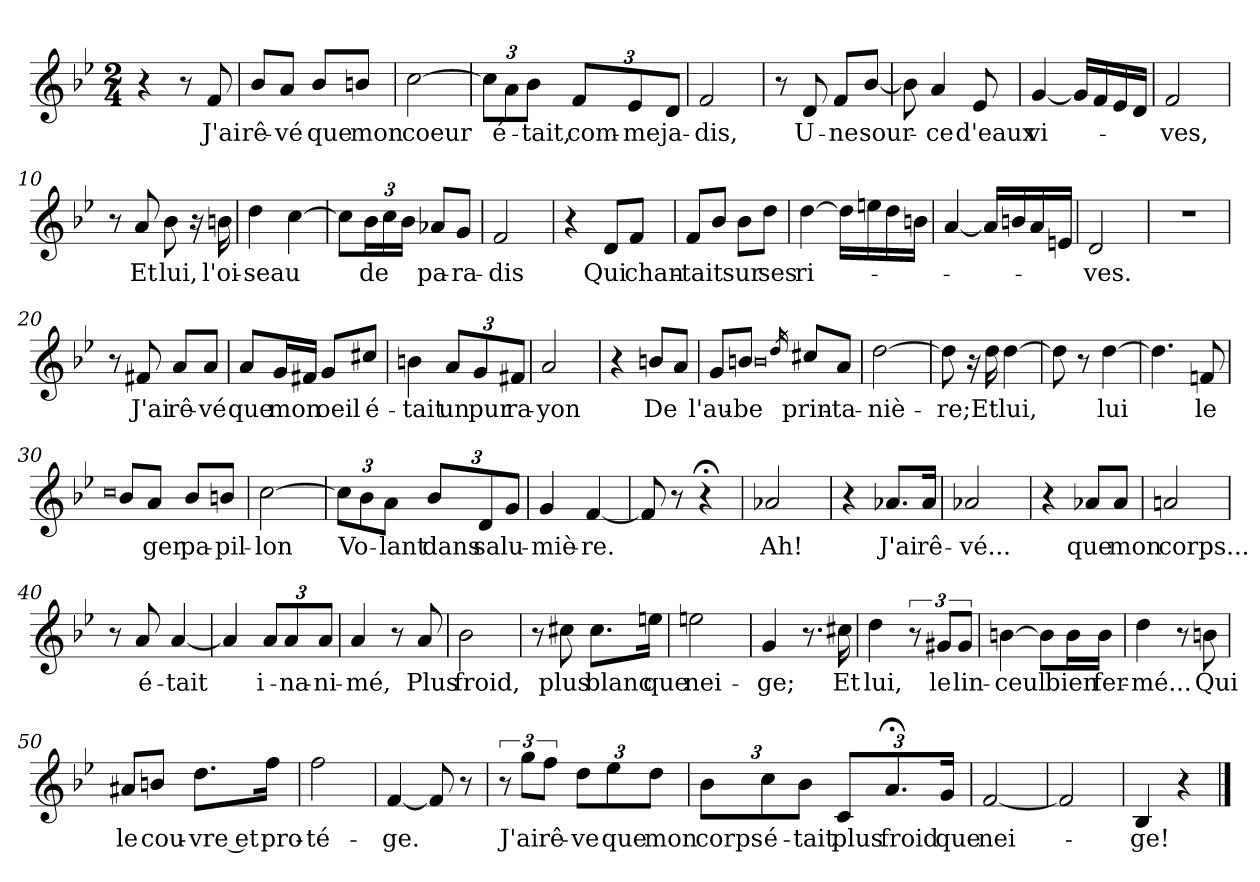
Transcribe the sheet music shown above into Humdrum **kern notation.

**kern	**text
*part1	*part1
*staff1	*staff1
*clefG2	*
*k[b-e-]	*
*M2/4	*
=1	=1
4r	.
8r	.
!	!LO:LY:b
8f/	J'ai
=2	=2
!	!LO:LY:b
8b-/L	rê-
!	!LO:LY:b
8a/J	-vé
!	!LO:LY:b
8b-/L	que
!	!LO:LY:b
8bn/J	mon
=3	=3
!	!LO:LY:b
[2cc\	coeur
=4	=4
12cc\L]	.
!	!LO:LY:b
12a\	é-
!	!LO:LY:b
12b-\J	-tait,
!	!LO:LY:b
12f/L	com-
!	!LO:LY:b
12e-/	-me
!	!LO:LY:b
12d/J	ja-
=5	=5
!	!LO:LY:b
2f/	-dis,
=6	=6
8r	.
!	!LO:LY:b
8d/	U-
!	!LO:LY:b
8f/L	-ne
!	!LO:LY:b
[8b-/J	sour-
=7	=7
8b-\]	.
!	!LO:LY:b
4a/	-ce
!	!LO:LY:b
8e-/	d'eaux
=8	=8
!	!LO:LY:b
[4g/	vi-
16g/LL]	.
16f/	.
16e-/	.
16d/JJ	.
=9	=9
!	!LO:LY:b
2f/	-ves,
!!LO:LB:g=z
=10	=10
8r	.
!	!LO:LY:b
8a/	Et
!	!LO:LY:b
8b-\	lui,
16r	.
!	!LO:LY:b
16bn\	l'oi-
=11	=11
!	!LO:LY:b
4dd\	-seau
[4cc\	.
=12	=12
8cc\L]	.
!	!LO:LY:b
24b-\L	de
24cc\	.
24b-\JJ	.
!	!LO:LY:b
8a-X/L	pa-
!	!LO:LY:b
8g/J	-ra-
=13	=13
!	!LO:LY:b
2f/	-dis
=14	=14
4r	.
!	!LO:LY:b
8d/L	Qui
!	!LO:LY:b
8f/J	chan-
=15	=15
!	!LO:LY:b
8f/L	-tait
8b-/J	.
!	!LO:LY:b
8b-\L	sur
!	!LO:LY:b
8dd\J	ses
=16	=16
!	!LO:LY:b
[4dd\	ri-
16dd\LL]	.
16een\	.
16dd\	.
16bn\JJ	.
=17	=17
[4a/	.
16a/LL]	.
16bn/	.
16a/	.
16en/JJ	.
=18	=18
!	!LO:LY:b
2d/	-ves.
=19	=19
2r	.
!!LO:LB:g=z
=20	=20
8r	.
!	!LO:LY:b
8f#X/	J'ai
!	!LO:LY:b
8a/L	rê-
!	!LO:LY:b
8a/J	-vé
=21	=21
!	!LO:LY:b
8a/L	que
!	!LO:LY:b
16g/L	mon
16f#X/JJ	.
!	!LO:LY:b
8g/L	oeil
!	!LO:LY:b
8cc#X/J	é-
=22	=22
!	!LO:LY:b
4bn\	-tait
!	!LO:LY:b
12a/L	un
!	!LO:LY:b
12g/	pur
!	!LO:LY:b
12f#X/J	ra-
=23	=23
!	!LO:LY:b
2a/	-yon
=24	=24
4r	.
!	!LO:LY:b
8bn/L	De
8a/J	.
=25	=25
!	!LO:LY:b
8g/L	l'au-
!	!LO:LY:b
8bn/J	-be
0qb	.
16qdd/	.
!	!LO:LY:b
8cc#X/L	prin-
!	!LO:LY:b
8a/J	-ta-
=26	=26
!	!LO:LY:b
[2dd\	-niè-
=27	=27
!	!LO:LY:b
8dd\]	-re;
16r	.
!	!LO:LY:b
16dd\	Et
!	!LO:LY:b
[4dd\	lui,
=28	=28
8dd\]	.
8r	.
!	!LO:LY:b
[4dd\	lui
!!LO:LB:g=z
=29	=29
4.dd\]	.
!	!LO:LY:b
8fn/	le
=30	=30
0qcc	.
8b-/L	.
!	!LO:LY:b
8a/J	-ger
!	!LO:LY:b
8b-/L	pa-
!	!LO:LY:b
8bn/J	-pil-
=31	=31
!	!LO:LY:b
[2cc\	-lon
=32	=32
12cc\L]	.
!	!LO:LY:b
12b-\	Vo-
!	!LO:LY:b
12a\J	-lant
!	!LO:LY:b
12b-/L	dans
!	!LO:LY:b
12d/	sa
!	!LO:LY:b
12g/J	lu-
=33	=33
!	!LO:LY:b
4g/	-miè-
!	!LO:LY:b
[4f/	-re.
=34	=34
8f/]	.
8r	.
4r;<	.
=35	=35
!	!LO:LY:b
2a-X/	Ah!
=36	=36
4r	.
!	!LO:LY:b
8.a-X/L	J'ai
!	!LO:LY:b
16a-/Jk	rê-
=37	=37
!	!LO:LY:b
2a-X/	-vé...
=38	=38
4r	.
!	!LO:LY:b
8a-X/L	que
!	!LO:LY:b
8a-/J	mon
=39	=39
!	!LO:LY:b
2an/	corps...
!!LO:LB:g=z
=40	=40
8r	.
!	!LO:LY:b
8a/	é-
!	!LO:LY:b
[4a/	-tait
=41	=41
4a/]	.
!	!LO:LY:b
12a/L	i-
!	!LO:LY:b
12a/	-na-
!	!LO:LY:b
12a/J	-ni-
=42	=42
!	!LO:LY:b
4a/	-mé,
8r	.
!	!LO:LY:b
8a/	Plus
=43	=43
!	!LO:LY:b
2b-\	froid,
=44	=44
8r	.
!	!LO:LY:b
8cc#X\	plus
!	!LO:LY:b
8.cc#\L	blanc
!	!LO:LY:b
16een\Jk	que
=45	=45
!	!LO:LY:b
2een\	nei-
=46	=46
!	!LO:LY:b
4g/	-ge;
8.r	.
!	!LO:LY:b
16cc#X\	Et
=47	=47
!	!LO:LY:b
4dd\	lui,
12r	.
!	!LO:LY:b
12g#X/L	le
!	!LO:LY:b
12g#/J	lin-
=48	=48
!	!LO:LY:b
[4bn\	-ceul
8b\L]	.
!	!LO:LY:b
16b\L	bien
!	!LO:LY:b
16b\JJ	fer-
=49	=49
!	!LO:LY:b
4dd\	-mé...
8r	.
!	!LO:LY:b
8bn\	Qui
!!LO:LB:g=z
=50	=50
!	!LO:LY:b
8a#X/L	le
!	!LO:LY:b
8bn/J	cou-
!	!LO:LY:b
8.dd\L	-vre et
!	!LO:LY:b
16ff\Jk	pro-
=51	=51
!	!LO:LY:b
2ff\	-té-
=52	=52
!	!LO:LY:b
[4f/	-ge.
8f/]	.
8r	.
=53	=53
12r	.
!	!LO:LY:b
12gg\L	J'ai
!	!LO:LY:b
12ff\J	rê-
!	!LO:LY:b
12dd\L	-ve
!	!LO:LY:b
12ee-\	que
!	!LO:LY:b
12dd\J	mon
=54	=54
!	!LO:LY:b
12b-\L	corps
!	!LO:LY:b
12cc\	é-
!	!LO:LY:b
12b-\J	-tait
!	!LO:LY:b
12c/L	plus
!	!LO:LY:b
12.a;</	froid
!	!LO:LY:b
24g/Jk	que
=55	=55
!	!LO:LY:b
[2f/	nei-
=56	=56
2f/]	.
=57	=57
!	!LO:LY:b
4B-/	-ge!
4r	.
==	==
*-	*-
